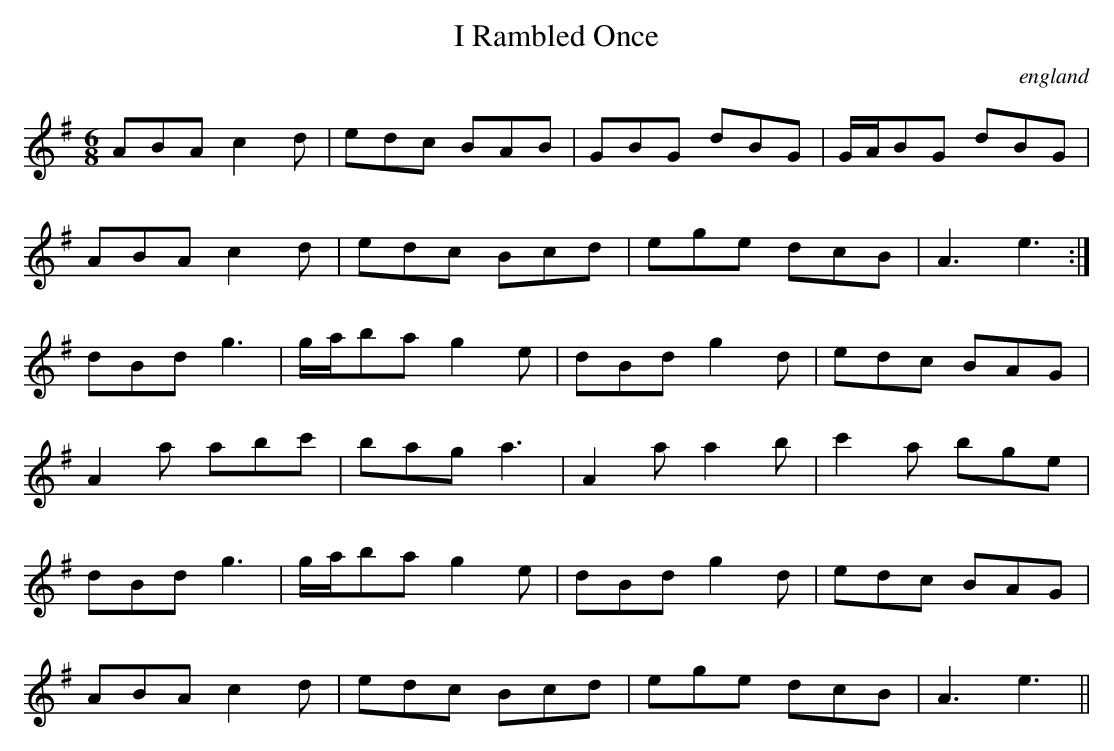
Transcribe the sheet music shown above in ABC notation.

X:1
T:I Rambled Once
O:england
L:1/8
M:6/8
K:G
ABA c2 d|edc BAB|GBG dBG|G/A/BG dBG|
ABA c2 d|edc Bcd|ege dcB|A3 e3:|
dBd g3|g/a/ba g2 e|dBd g2 d|edc BAG|
A2 a abc'|bag a3|A2 a a2 b|c'2 a bge|
dBd g3|g/a/ba g2 e|dBd g2 d|edc BAG|
ABA c2 d|edc Bcd|ege dcB|A3 e3||
